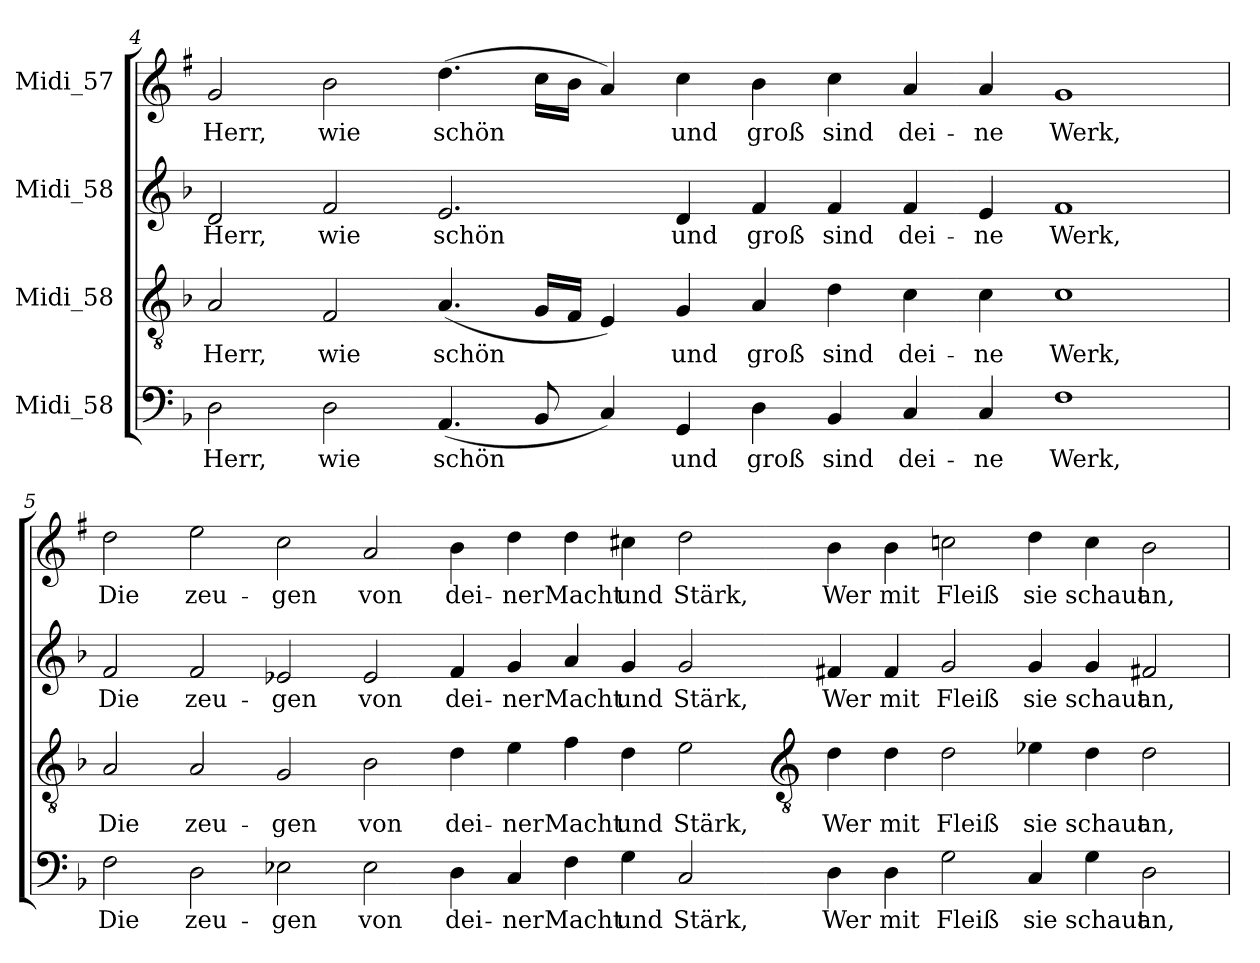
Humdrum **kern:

**kern	**text	**kern	**text	**kern	**text	**kern	**text
*part4	*part4	*part3	*part3	*part2	*part2	*part1	*part1
*staff4	*staff4	*staff3	*staff3	*staff2	*staff2	*staff1	*staff1
*I"Midi_58	*	*I"Midi_58	*	*I"Midi_58	*	*I"Midi_57	*
*clefF4	*	*clefGv2	*	*clefG2	*	*clefG2	*
*	*	*	*	*	*	*ITrd1c2	*
*k[b-]	*	*k[b-]	*	*k[b-]	*	*k[b-]	*
*F:	*	*F:	*	*F:	*	*F:	*
=4	=4	=4	=4	=4	=4	=4	=4
!	!LO:LY:b	!	!LO:LY:b	!	!LO:LY:b	!	!LO:LY:b
2D	Herr,	2A	Herr,	2d	Herr,	2f	Herr,
!	!LO:LY:b	!	!LO:LY:b	!	!LO:LY:b	!	!LO:LY:b
2D	wie	2F	wie	2f	wie	2a	wie
!	!LO:LY:b	!	!LO:LY:b	!	!LO:LY:b	!	!LO:LY:b
(<4.AA	schön	(<4.A	schön	2.e	schön	(<4.cc	schön
8BB-	.	16GLL	.	.	.	16b-LL	.
.	.	16FJJ	.	.	.	16aJJ	.
4C)	.	4E)	.	.	.	4g)	.
!	!LO:LY:b	!	!LO:LY:b	!	!LO:LY:b	!	!LO:LY:b
4GG	und	4G	und	4d	und	4b-	und
!	!LO:LY:b	!	!LO:LY:b	!	!LO:LY:b	!	!LO:LY:b
4D	groß	4A	groß	4f	groß	4a	groß
!	!LO:LY:b	!	!LO:LY:b	!	!LO:LY:b	!	!LO:LY:b
4BB-	sind	4d	sind	4f	sind	4b-	sind
!	!LO:LY:b	!	!LO:LY:b	!	!LO:LY:b	!	!LO:LY:b
4C	dei-	4c	dei-	4f	dei-	4g	dei-
!	!LO:LY:b	!	!LO:LY:b	!	!LO:LY:b	!	!LO:LY:b
4C	-ne	4c	-ne	4e	-ne	4g	-ne
!	!LO:LY:b	!	!LO:LY:b	!	!LO:LY:b	!	!LO:LY:b
1F	Werk,	1c	Werk,	1f	Werk,	1f	Werk,
=5	=5	=5	=5	=5	=5	=5	=5
!	!LO:LY:b	!	!LO:LY:b	!	!LO:LY:b	!	!LO:LY:b
2F	Die	2A	Die	2f	Die	2cc	Die
!	!LO:LY:b	!	!LO:LY:b	!	!LO:LY:b	!	!LO:LY:b
2D	zeu-	2A	zeu-	2f	zeu-	2dd	zeu-
!	!LO:LY:b	!	!LO:LY:b	!	!LO:LY:b	!	!LO:LY:b
2E-X	-gen	2G	-gen	2e-X	-gen	2b-	-gen
!	!LO:LY:b	!	!LO:LY:b	!	!LO:LY:b	!	!LO:LY:b
2E-	von	2B-	von	2e-	von	2g	von
!	!LO:LY:b	!	!LO:LY:b	!	!LO:LY:b	!	!LO:LY:b
4D	dei-	4d	dei-	4f	dei-	4a	dei-
!	!LO:LY:b	!	!LO:LY:b	!	!LO:LY:b	!	!LO:LY:b
4C	-ner	4e	-ner	4g	-ner	4cc	-ner
!	!LO:LY:b	!	!LO:LY:b	!	!LO:LY:b	!	!LO:LY:b
4F	Macht	4f	Macht	4a	Macht	4cc	Macht
!	!LO:LY:b	!	!LO:LY:b	!	!LO:LY:b	!	!LO:LY:b
4G	und	4d	und	4g	und	4bn	und
!	!LO:LY:b	!	!LO:LY:b	!	!LO:LY:b	!	!LO:LY:b
2C	Stärk,	2e	Stärk,	2g	Stärk,	2cc	Stärk,
!!LO:LB:g=z
=6-	=6-	=6-	=6-	=6-	=6-	=6-	=6-
*	*	*clefGv2	*	*	*	*	*
!	!LO:LY:b	!	!LO:LY:b	!	!LO:LY:b	!	!LO:LY:b
4D	Wer	4d	Wer	4f#X	Wer	4a	Wer
!	!LO:LY:b	!	!LO:LY:b	!	!LO:LY:b	!	!LO:LY:b
4D	mit	4d	mit	4f#	mit	4a	mit
!	!LO:LY:b	!	!LO:LY:b	!	!LO:LY:b	!	!LO:LY:b
2G	Fleiß	2d	Fleiß	2g	Fleiß	2b-	Fleiß
!	!LO:LY:b	!	!LO:LY:b	!	!LO:LY:b	!	!LO:LY:b
4C	sie	4e-X	sie	4g	sie	4cc	sie
!	!LO:LY:b	!	!LO:LY:b	!	!LO:LY:b	!	!LO:LY:b
4G	schaut	4d	schaut	4g	schaut	4b-	schaut
!	!LO:LY:b	!	!LO:LY:b	!	!LO:LY:b	!	!LO:LY:b
2D	an,	2d	an,	2f#X	an,	2a	an,
=	=	=	=	=	=	=	=
*-	*-	*-	*-	*-	*-	*-	*-
